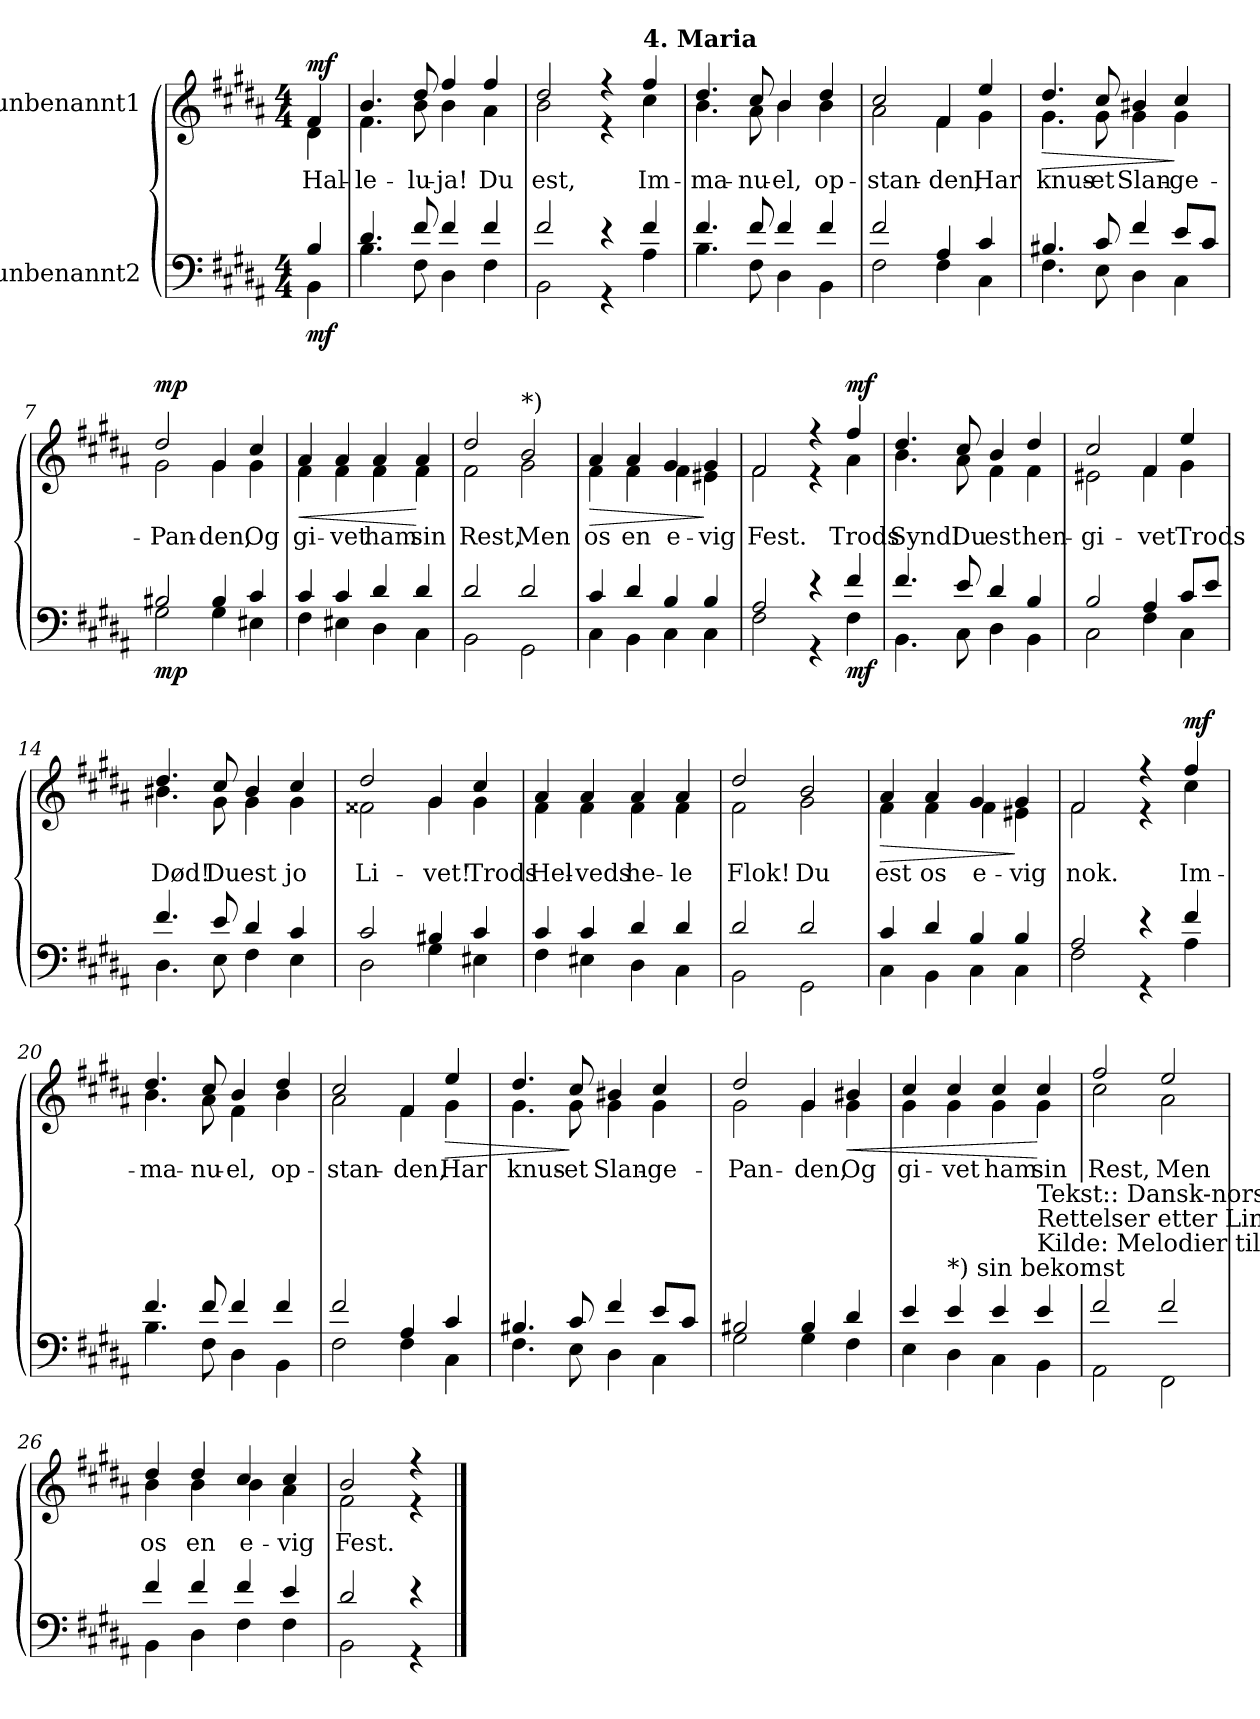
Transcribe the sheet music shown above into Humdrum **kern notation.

**kern	**dynam	**kern	**text	**dynam
*part2	*part2	*part1	*part1	*part1
*staff2	*staff2	*staff1	*staff1	*staff1
*I"unbenannt2	*	*I"unbenannt1	*	*
*clefF4	*	*clefG2	*	*
*ITrd1c2	*	*ITrd1c2	*	*
*k[f#c#g#]	*	*k[f#c#g#]	*	*
*M4/4	*	*M4/4	*	*
=1	=1	=1	=1	=1
*^	*	*^	*	*
!	!	!LO:DY:b	!	!	!LO:LY:b	!LO:DY:b
4A/	4AA\	mf	4e/	4c#\	Hal-	mf
=2	=2	=2	=2	=2	=2	=2
!	!	!	!	!	!LO:LY:b	!
4.c#/	4.A\	.	4.a/	4.e\	le-	.
!	!	!	!	!	!LO:LY:b	!
8e/	8E\	.	8cc#/	8a\	lu-	.
!	!	!	!	!	!LO:LY:b	!
4e/	4C#\	.	4ee/	4a\	ja!	.
!	!	!	!	!	!LO:LY:b	!
4e/	4E\	.	4ee/	4g#\	Du	.
=3	=3	=3	=3	=3	=3	=3
!	!	!	!	!	!LO:LY:b	!
2e/	2AA\	.	2cc#/	2a\	est,	.
4r	4r	.	4r	4r	.	.
!	!	!	!LO:TX:a:B:t=4. Maria	!	!	!
!	!	!	!	!	!LO:LY:b	!
4e/	4G#\	.	4ee/	4b\	Im-	.
=4	=4	=4	=4	=4	=4	=4
!	!	!	!	!	!LO:LY:b	!
4.e/	4.A\	.	4.cc#/	4.a\	ma-	.
!	!	!	!	!	!LO:LY:b	!
8e/	8E\	.	8b/	8g#\	nu-	.
!	!	!	!	!	!LO:LY:b	!
4e/	4C#\	.	4a/	4a\	el,	.
!	!	!	!	!	!LO:LY:b	!
4e/	4AA\	.	4cc#/	4a\	op-	.
=5	=5	=5	=5	=5	=5	=5
!	!	!	!	!	!LO:LY:b	!
2e/	2E\	.	2b/	2g#\	stan-	.
!	!	!	!	!	!LO:LY:b	!
4G#/	4E\	.	4e/	4e\	den,	.
!	!	!	!	!	!LO:LY:b	!
4B/	4BB\	.	4dd/	4f#\	Har	.
=6	=6	=6	=6	=6	=6	=6
!	!	!	!	!	!LO:LY:b	!LO:HP:b
4.A#X/	4.E\	.	4.cc#/	4.f#\	knus-	>
!	!	!	!	!	!LO:LY:b	!
8B/	8D\	.	8b/	8f#\	et	.
!	!	!	!	!	!LO:LY:b	!
4e/	4C#\	.	4a#X/	4f#\	Slan-	.
!	!	!	!	!	!LO:LY:b	!
8d/L	4BB\	.	4b/	4f#\	ge-	]
8B/J	.	.	.	.	.	.
!!LO:LB:g=z	!!
=7	=7	=7	=7	=7	=7	=7
!	!	!LO:DY:b	!	!	!LO:LY:b	!LO:DY:b
2A#X/	2F#\	mp	2cc#/	2f#\	Pan-	mp
!	!	!	!	!	!LO:LY:b	!
4A#/	4F#\	.	4f#/	4f#\	den,	.
!	!	!	!	!	!LO:LY:b	!
4B/	4D#X\	.	4b/	4f#\	Og	.
=8	=8	=8	=8	=8	=8	=8
!	!	!	!	!	!LO:LY:b	!LO:HP:b
4B/	4E\	.	4g#/	4e\	gi-	<
!	!	!	!	!	!LO:LY:b	!
4B/	4D#X\	.	4g#/	4e\	vet	.
!	!	!	!	!	!LO:LY:b	!
4c#/	4C#\	.	4g#/	4e\	ham	.
!	!	!	!	!	!LO:LY:b	!
4c#/	4BB\	.	4g#/	4e\	sin	[
=9	=9	=9	=9	=9	=9	=9
!	!	!	!	!	!LO:LY:b	!
2c#/	2AA\	.	2cc#/	2e\	Rest,	.
!	!	!	!LO:TX:a:t=*)	!	!	!
!	!	!	!	!	!LO:LY:b	!
2c#/	2FF#\	.	2a/	2f#\	Men	.
=10	=10	=10	=10	=10	=10	=10
!	!	!	!	!	!LO:LY:b	!LO:HP:b
4B/	4BB\	.	4g#/	4e\	os	>
!	!	!	!	!	!LO:LY:b	!
4c#/	4AA\	.	4g#/	4e\	en	.
!	!	!	!	!	!LO:LY:b	!
4A/	4BB\	.	4f#/	4e\	e-	.
!	!	!	!	!	!LO:LY:b	!
4A/	4BB\	.	4f#/	4d#X\	vig	]
=11	=11	=11	=11	=11	=11	=11
!	!	!	!	!	!LO:LY:b	!
2G#/	2E\	.	2e/	2e\	Fest.	.
4r	4r	.	4r	4r	.	.
!	!	!LO:DY:b	!	!	!LO:LY:b	!LO:DY:b
4e/	4E\	mf	4ee/	4g#\	Trods	mf
=12	=12	=12	=12	=12	=12	=12
!	!	!	!	!	!LO:LY:b	!
4.e/	4.AA\	.	4.cc#/	4.a\	Synd!	.
!	!	!	!	!	!LO:LY:b	!
8d/	8BB\	.	8b/	8g#\	Du	.
!	!	!	!	!	!LO:LY:b	!
4c#/	4C#\	.	4a/	4e\	est	.
!	!	!	!	!	!LO:LY:b	!
4A/	4AA\	.	4cc#/	4e\	hen-	.
!!LO:LB:g=z	!!
=13	=13	=13	=13	=13	=13	=13
!	!	!	!	!	!LO:LY:b	!
2A/	2BB\	.	2b/	2d#X\	gi-	.
!	!	!	!	!	!LO:LY:b	!
4G#/	4E\	.	4e/	4e\	vet	.
!	!	!	!	!	!LO:LY:b	!
8B/L	4BB\	.	4dd/	4f#\	Trods	.
8d/J	.	.	.	.	.	.
=14	=14	=14	=14	=14	=14	=14
!	!	!	!	!	!LO:LY:b	!
4.e/	4.C#\	.	4.cc#/	4.a#X\	Død!	.
!	!	!	!	!	!LO:LY:b	!
8d/	8D\	.	8b/	8f#\	Du	.
!	!	!	!	!	!LO:LY:b	!
4c#/	4E\	.	4a#/	4f#\	est	.
!	!	!	!	!	!LO:LY:b	!
4B/	4D\	.	4b/	4f#\	jo	.
=15	=15	=15	=15	=15	=15	=15
!	!	!	!	!	!LO:LY:b	!
2B/	2C#\	.	2cc#/	2e#X\	Li-	.
!	!	!	!	!	!LO:LY:b	!
4A#X/	4F#\	.	4f#/	4f#\	vet!	.
!	!	!	!	!	!LO:LY:b	!
4B/	4D#X\	.	4b/	4f#\	Trods	.
=16	=16	=16	=16	=16	=16	=16
!	!	!	!	!	!LO:LY:b	!
4B/	4E\	.	4g#/	4e\	Hel-	.
!	!	!	!	!	!LO:LY:b	!
4B/	4D#X\	.	4g#/	4e\	veds	.
!	!	!	!	!	!LO:LY:b	!
4c#/	4C#\	.	4g#/	4e\	he-	.
!	!	!	!	!	!LO:LY:b	!
4c#/	4BB\	.	4g#/	4e\	le	.
=17	=17	=17	=17	=17	=17	=17
!	!	!	!	!	!LO:LY:b	!
2c#/	2AA\	.	2cc#/	2e\	Flok!	.
!	!	!	!	!	!LO:LY:b	!
2c#/	2FF#\	.	2a/	2f#\	Du	.
!!LO:LB:g=z	!!
=18	=18	=18	=18	=18	=18	=18
!	!	!	!	!	!LO:LY:b	!LO:HP:b
4B/	4BB\	.	4g#/	4e\	est	>
!	!	!	!	!	!LO:LY:b	!
4c#/	4AA\	.	4g#/	4e\	os	.
!	!	!	!	!	!LO:LY:b	!
4A/	4BB\	.	4f#/	4e\	e-	.
!	!	!	!	!	!LO:LY:b	!
4A/	4BB\	.	4f#/	4d#X\	vig	]
=19	=19	=19	=19	=19	=19	=19
!	!	!	!	!	!LO:LY:b	!
2G#/	2E\	.	2e/	2e\	nok.	.
4r	4r	.	4r	4r	.	.
!	!	!	!	!	!LO:LY:b	!LO:DY:b
4e/	4G#\	.	4ee/	4b\	Im-	mf
=20	=20	=20	=20	=20	=20	=20
!	!	!	!	!	!LO:LY:b	!
4.e/	4.A\	.	4.cc#/	4.a\	ma-	.
!	!	!	!	!	!LO:LY:b	!
8e/	8E\	.	8b/	8g#\	nu-	.
!	!	!	!	!	!LO:LY:b	!
4e/	4C#\	.	4a/	4e\	el,	.
!	!	!	!	!	!LO:LY:b	!
4e/	4AA\	.	4cc#/	4a\	op-	.
=21	=21	=21	=21	=21	=21	=21
!	!	!	!	!	!LO:LY:b	!
2e/	2E\	.	2b/	2g#\	stan-	.
!	!	!	!	!	!LO:LY:b	!
4G#/	4E\	.	4e/	4e\	den,	.
!	!	!	!	!	!LO:LY:b	!LO:HP:b
4B/	4BB\	.	4dd/	4f#\	Har	>
=22	=22	=22	=22	=22	=22	=22
!	!	!	!	!	!LO:LY:b	!
4.A#X/	4.E\	.	4.cc#/	4.f#\	knus-	.
!	!	!	!	!	!LO:LY:b	!
8B/	8D\	.	8b/	8f#\	et	]
!	!	!	!	!	!LO:LY:b	!
4e/	4C#\	.	4a#X/	4f#\	Slan-	.
!	!	!	!	!	!LO:LY:b	!
8d/L	4BB\	.	4b/	4f#\	ge-	.
8B/J	.	.	.	.	.	.
!!LO:PB:g=z	!!
=23	=23	=23	=23	=23	=23	=23
!	!	!	!	!	!LO:LY:b	!
2A#X/	2F#\	.	2cc#/	2f#\	Pan-	.
!	!	!	!	!	!LO:LY:b	!
4A#/	4F#\	.	4f#/	4f#\	den,	.
!	!	!	!	!	!LO:LY:b	!LO:HP:b
4c#/	4E\	.	4a#X/	4f#\	Og	<
=24	=24	=24	=24	=24	=24	=24
!	!	!	!	!	!LO:LY:b	!
4d/	4D\	.	4b/	4f#\	gi-	.
!LO:TX:a:t=*) sin bekomst	!	!	!	!	!	!
!	!	!	!	!	!LO:LY:b	!
4d/	4C#\	.	4b/	4f#\	vet	.
!	!	!	!	!	!LO:LY:b	!
4d/	4BB\	.	4b/	4f#\	ham	.
!LO:TX:a:t=Kilde&colon; Melodier til Pilegrims Harpe, samlede og udgivne af A. M. Hanche, Sanglærer. Kristiania 1877.	!	!	!	!	!	!
!LO:TX:a:t=Rettelser etter Lindemans original for sangstemme og klaver/orgel av JKM.	!	!	!	!	!	!
!LO:TX:a:t=Tekst&colon;&colon; Dansk-norsk rettskriving, sammenholdt og rettet etter Det Kgl. Bibliotek og Arkiv for Dansk Litteratur.	!	!	!	!	!	!
!	!	!	!	!	!LO:LY:b	!
4d/	4AA\	.	4b/	4f#\	sin	[
=25	=25	=25	=25	=25	=25	=25
!	!	!	!	!	!LO:LY:b	!
2e/	2GG#\	.	2ee/	2b\	Rest,	.
!	!	!	!	!	!LO:LY:b	!
2e/	2EE\	.	2dd/	2g#\	Men	.
=26	=26	=26	=26	=26	=26	=26
!	!	!	!	!	!LO:LY:b	!
4e/	4AA\	.	4cc#/	4a\	os	.
!	!	!	!	!	!LO:LY:b	!
4e/	4C#\	.	4cc#/	4a\	en	.
!	!	!	!	!	!LO:LY:b	!
4e/	4E\	.	4b/	4a\	e-	.
!	!	!	!	!	!LO:LY:b	!
4d/	4E\	.	4b/	4g#\	vig	.
=27	=27	=27	=27	=27	=27	=27
!	!	!	!	!	!LO:LY:b	!
2c#/	2AA\	.	2a/	2e\	Fest.	.
4r	4r	.	4r	4r	.	.
*v	*v	*	*	*	*	*
*	*	*v	*v	*	*
==	==	==	==	==
*-	*-	*-	*-	*-
